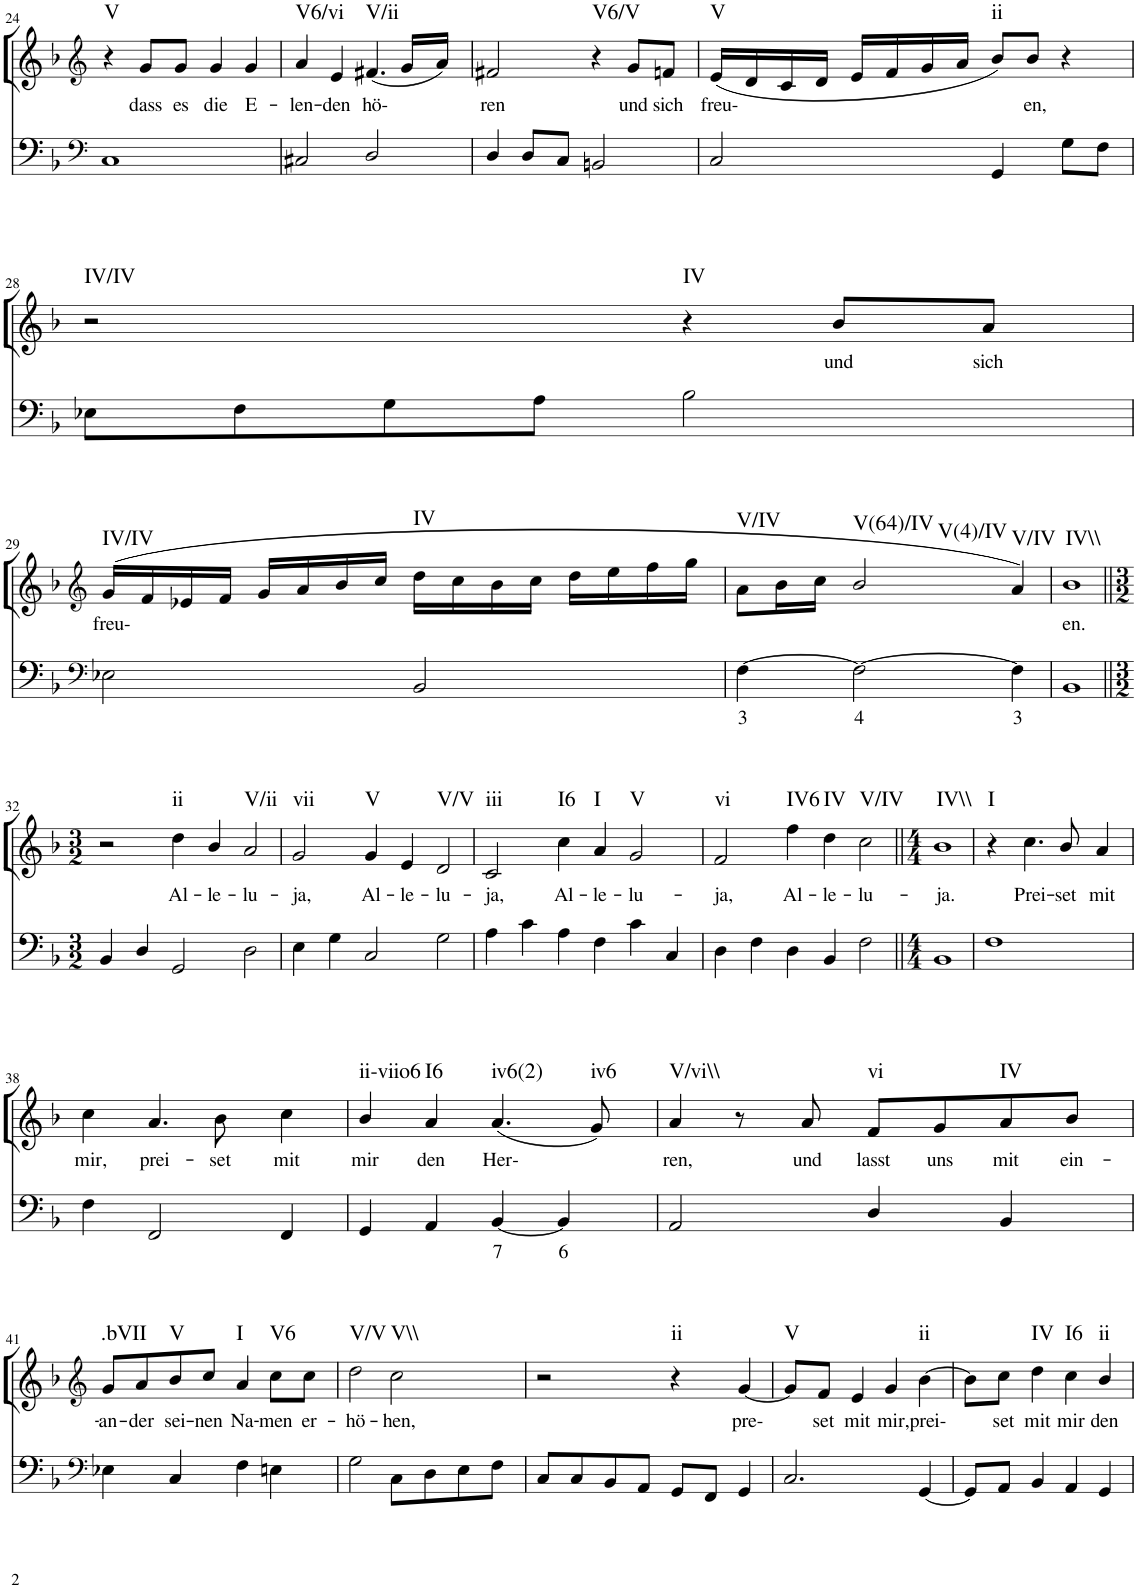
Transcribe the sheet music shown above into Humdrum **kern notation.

**kern	**text	**kern	**text	**harte
*part2	*part2	*part1	*part1	*part1
*staff2	*staff2	*staff1	*staff1	*
*I"Continuo	*	*I"Soprano	*	*
!!LO:PB:g=z
*clefF4	*	*clefG2	*	*
*k[b-]	*	*k[b-]	*	*
*M4/4	*	*M4/4	*	*
=24	=24	=24	=24	=24
!	!	!	!	!LO:H:kt=V
1C	.	4r	.	N
!	!	!	!LO:LY:b	!
.	.	8g/L	dass	.
!	!	!	!LO:LY:b	!
.	.	8g/J	es	.
!	!	!	!LO:LY:b	!
.	.	4g/	die	.
!	!	!	!LO:LY:b	!
.	.	4g/	E-	.
=25	=25	=25	=25	=25
!	!	!	!LO:LY:b	!LO:H:kt=V6/vi
2C#X/	.	4a/	len-	N
!	!	!	!LO:LY:b	!
.	.	4e/	den	.
!	!	!	!LO:LY:b	!LO:H:kt=V/ii
2D/	.	(4.f#X/	hö-	N
.	.	16g/LL	.	.
.	.	16a/JJ)	.	.
=26	=26	=26	=26	=26
!	!	!	!LO:LY:b	!
4D/	.	2f#X/	ren	.
8D/L	.	.	.	.
8C/J	.	.	.	.
!	!	!	!	!LO:H:kt=V6/V
2BBn/	.	4r	.	N
!	!	!	!LO:LY:b	!
.	.	8g/L	und	.
!	!	!	!LO:LY:b	!
.	.	8fn/J	sich	.
=27	=27	=27	=27	=27
!	!	!	!LO:LY:b	!LO:H:kt=V
2C/	.	(16e/LL	freu-	N
.	.	16d/	.	.
.	.	16c/	.	.
.	.	16d/JJ	.	.
.	.	16e/LL	.	.
.	.	16f/	.	.
.	.	16g/	.	.
.	.	16a/JJ	.	.
!	!	!	!	!LO:H:kt=ii
4GG/	.	8b-/L)	.	N
!	!	!	!LO:LY:b	!
.	.	8b-/J	en,	.
8G\L	.	4r	.	.
8F\J	.	.	.	.
!!LO:LB:g=z
=28	=28	=28	=28	=28
!	!	!	!	!LO:H:kt=IV/IV
8E-X\L	.	2r	.	N
8F\	.	.	.	.
8G\	.	.	.	.
8A\J	.	.	.	.
!	!	!	!	!LO:H:kt=IV
2B-\	.	4r	.	N
!	!	!	!LO:LY:b	!
.	.	8b-/L	und	.
!	!	!	!LO:LY:b	!
.	.	8a/J	sich	.
!!LO:LB:g=z
=29	=29	=29	=29	=29
*clefF4	*	*clefG2	*	*
!	!	!	!LO:LY:b	!LO:H:kt=IV/IV
2E-X\	.	(16g/LL	freu-	N
.	.	16f/	.	.
.	.	16e-X/	.	.
.	.	16f/JJ	.	.
.	.	16g/LL	.	.
.	.	16a/	.	.
.	.	16b-/	.	.
.	.	16cc/JJ	.	.
!	!	!	!	!LO:H:kt=IV
2BB-/	.	16dd\LL	.	N
.	.	16cc\	.	.
.	.	16b-\	.	.
.	.	16cc\JJ	.	.
.	.	16dd\LL	.	.
.	.	16ee\	.	.
.	.	16ff\	.	.
.	.	16gg\JJ	.	.
=30	=30	=30	=30	=30
!	!LO:LY:b	!	!	!LO:H:kt=V/IV
[4F\	3	8a\L	.	N
.	.	16b-\L	.	.
.	.	16cc\JJ	.	.
!	!LO:LY:b	!	!	!LO:H:n=1:kt=V(64)/IV
!	!	!	!	!LO:H:n=2:kt=V(4)/IV
2F\_	4	2b-/	.	N N
!	!LO:LY:b	!	!	!LO:H:kt=V/IV
4F\]	3	4a/)	.	N
=31	=31	=31	=31	=31
!	!	!	!LO:LY:b	!LO:H:kt=IV\\
1BB-	.	1b-	en.	N
!!LO:LB:g=z
=32||	=32||	=32||	=32||	=32||
*M3/2	*	*M3/2	*	*
4BB-/	.	2r	.	.
4D/	.	.	.	.
!	!	!	!LO:LY:b	!LO:H:kt=ii
2GG/	.	4dd\	Al-	N
!	!	!	!LO:LY:b	!
.	.	4b-/	le-	.
!	!	!	!LO:LY:b	!LO:H:kt=V/ii
2D\	.	2a/	lu-	N
=33	=33	=33	=33	=33
!	!	!	!LO:LY:b	!LO:H:kt=vii
4E\	.	2g/	ja,	N
4G\	.	.	.	.
!	!	!	!LO:LY:b	!LO:H:kt=V
2C/	.	4g/	Al-	N
!	!	!	!LO:LY:b	!
.	.	4e/	le-	.
!	!	!	!LO:LY:b	!LO:H:kt=V/V
2G\	.	2d/	lu-	N
=34	=34	=34	=34	=34
!	!	!	!LO:LY:b	!LO:H:kt=iii
4A\	.	2c/	ja,	N
4c\	.	.	.	.
!	!	!	!LO:LY:b	!LO:H:kt=I6
4A\	.	4cc\	Al-	N
!	!	!	!LO:LY:b	!LO:H:kt=I
4F\	.	4a/	le-	N
!	!	!	!LO:LY:b	!LO:H:kt=V
4c\	.	2g/	lu-	N
4C/	.	.	.	.
=35	=35	=35	=35	=35
!	!	!	!LO:LY:b	!LO:H:kt=vi
4D\	.	2f/	ja,	N
4F\	.	.	.	.
!	!	!	!LO:LY:b	!LO:H:kt=IV6
4D\	.	4ff\	Al-	N
!	!	!	!LO:LY:b	!LO:H:kt=IV
4BB-/	.	4dd\	le-	N
!	!	!	!LO:LY:b	!LO:H:kt=V/IV
2F\	.	2cc\	lu-	N
=36||	=36||	=36||	=36||	=36||
*M4/4	*	*M4/4	*	*
!	!	!	!LO:LY:b	!LO:H:kt=IV\\
1BB-	.	1b-	ja.	N
=37	=37	=37	=37	=37
!	!	!	!	!LO:H:kt=I
1F	.	4r	.	N
!	!	!	!LO:LY:b	!
.	.	4.cc\	Prei-	.
!	!	!	!LO:LY:b	!
.	.	8b-/	set	.
!	!	!	!LO:LY:b	!
.	.	4a/	mit	.
!!LO:LB:g=z
=38	=38	=38	=38	=38
!	!	!	!LO:LY:b	!
4F\	.	4cc\	mir,	.
!	!	!	!LO:LY:b	!
2FF/	.	4.a/	prei-	.
!	!	!	!LO:LY:b	!
.	.	8b-\	set	.
!	!	!	!LO:LY:b	!
4FF/	.	4cc\	mit	.
=39	=39	=39	=39	=39
!	!	!	!LO:LY:b	!LO:H:kt=ii-viio6
4GG/	.	4b-/	mir	N
!	!	!	!LO:LY:b	!LO:H:kt=I6
4AA/	.	4a/	den	N
!	!LO:LY:b	!	!LO:LY:b	!LO:H:kt=iv6(2)
[4BB-/	7	(4.a/	Her-	N
!	!LO:LY:b	!	!	!
4BB-/]	6	.	.	.
!	!	!	!	!LO:H:kt=iv6
.	.	8g/)	.	N
=40	=40	=40	=40	=40
!	!	!	!LO:LY:b	!LO:H:kt=V/vi\\
2AA/	.	4a/	ren,	N
.	.	8r	.	.
!	!	!	!LO:LY:b	!
.	.	8a/	und	.
!	!	!	!LO:LY:b	!LO:H:kt=vi
4D/	.	8f/L	lasst	N
!	!	!	!LO:LY:b	!
.	.	8g/	uns	.
!	!	!	!LO:LY:b	!LO:H:kt=IV
4BB-/	.	8a/	mit	N
!	!	!	!LO:LY:b	!
.	.	8b-/J	ein-	.
!!LO:LB:g=z
=41	=41	=41	=41	=41
*clefF4	*	*clefG2	*	*
!	!	!	!LO:LY:b	!LO:H:kt=.bVII
4E-X\	.	8g/L	an-	N
!	!	!	!LO:LY:b	!
.	.	8a/	der	.
!	!	!	!LO:LY:b	!LO:H:kt=V
4C/	.	8b-/	sei-	N
!	!	!	!LO:LY:b	!
.	.	8cc/J	nen	.
!	!	!	!LO:LY:b	!LO:H:kt=I
4F\	.	4a/	Na-	N
!	!	!	!LO:LY:b	!LO:H:kt=V6
4En\	.	8cc\L	men	N
!	!	!	!LO:LY:b	!
.	.	8cc\J	er-	.
=42	=42	=42	=42	=42
!	!	!	!LO:LY:b	!LO:H:kt=V/V
2G\	.	2dd\	hö-	N
!	!	!	!LO:LY:b	!LO:H:kt=V\\
8C\L	.	2cc\	hen,	N
8D\	.	.	.	.
8E\	.	.	.	.
8F\J	.	.	.	.
=43	=43	=43	=43	=43
8C/L	.	2r	.	.
8C/	.	.	.	.
8BB-/	.	.	.	.
8AA/J	.	.	.	.
!	!	!	!	!LO:H:kt=ii
8GG/L	.	4r	.	N
8FF/J	.	.	.	.
!	!	!	!LO:LY:b	!
4GG/	.	[4g/	pre-	.
=44	=44	=44	=44	=44
!	!	!	!	!LO:H:kt=V
2.C/	.	8g/L]	.	N
!	!	!	!LO:LY:b	!
.	.	8f/J	set	.
!	!	!	!LO:LY:b	!
.	.	4e/	mit	.
!	!	!	!LO:LY:b	!
.	.	4g/	mir,	.
!	!	!	!LO:LY:b	!LO:H:kt=ii
[4GG/	.	[4b-\	prei-	N
=45	=45	=45	=45	=45
8GG/L]	.	8b-\L]	.	.
!	!	!	!LO:LY:b	!
8AA/J	.	8cc\J	set	.
!	!	!	!LO:LY:b	!LO:H:kt=IV
4BB-/	.	4dd\	mit	N
!	!	!	!LO:LY:b	!LO:H:kt=I6
4AA/	.	4cc\	mir	N
!	!	!	!LO:LY:b	!LO:H:kt=ii
4GG/	.	4b-/	den	N
=	=	=	=	=
*-	*-	*-	*-	*-
